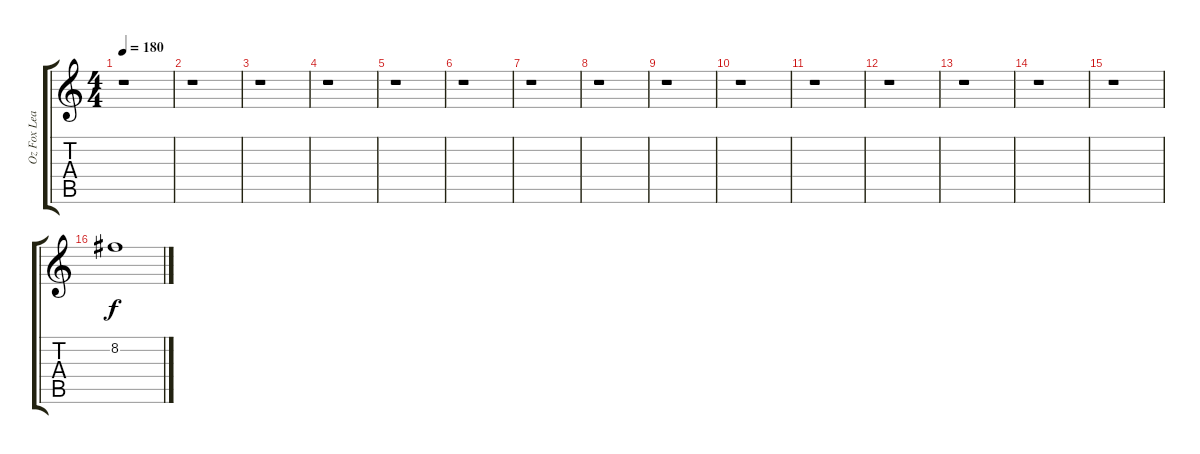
\track ("Oz Fox Lead" "Oz Fox Lea") {instrument distortionguitar}
\staff {score tabs}
\tuning (Eb4 Bb3 Gb3 Db3 Ab2 Eb2) {hide}
\ts (4 4)
\tempo 180
\clef g2
\ks c
r.1{dy f} |
r.1 |
r.1 |
r.1 |
r.1 |
r.1 |
r.1 |
r.1 |
r.1 |
r.1 |
r.1 |
r.1 |
r.1 |
r.1 |
r.1 |
8.2.1
